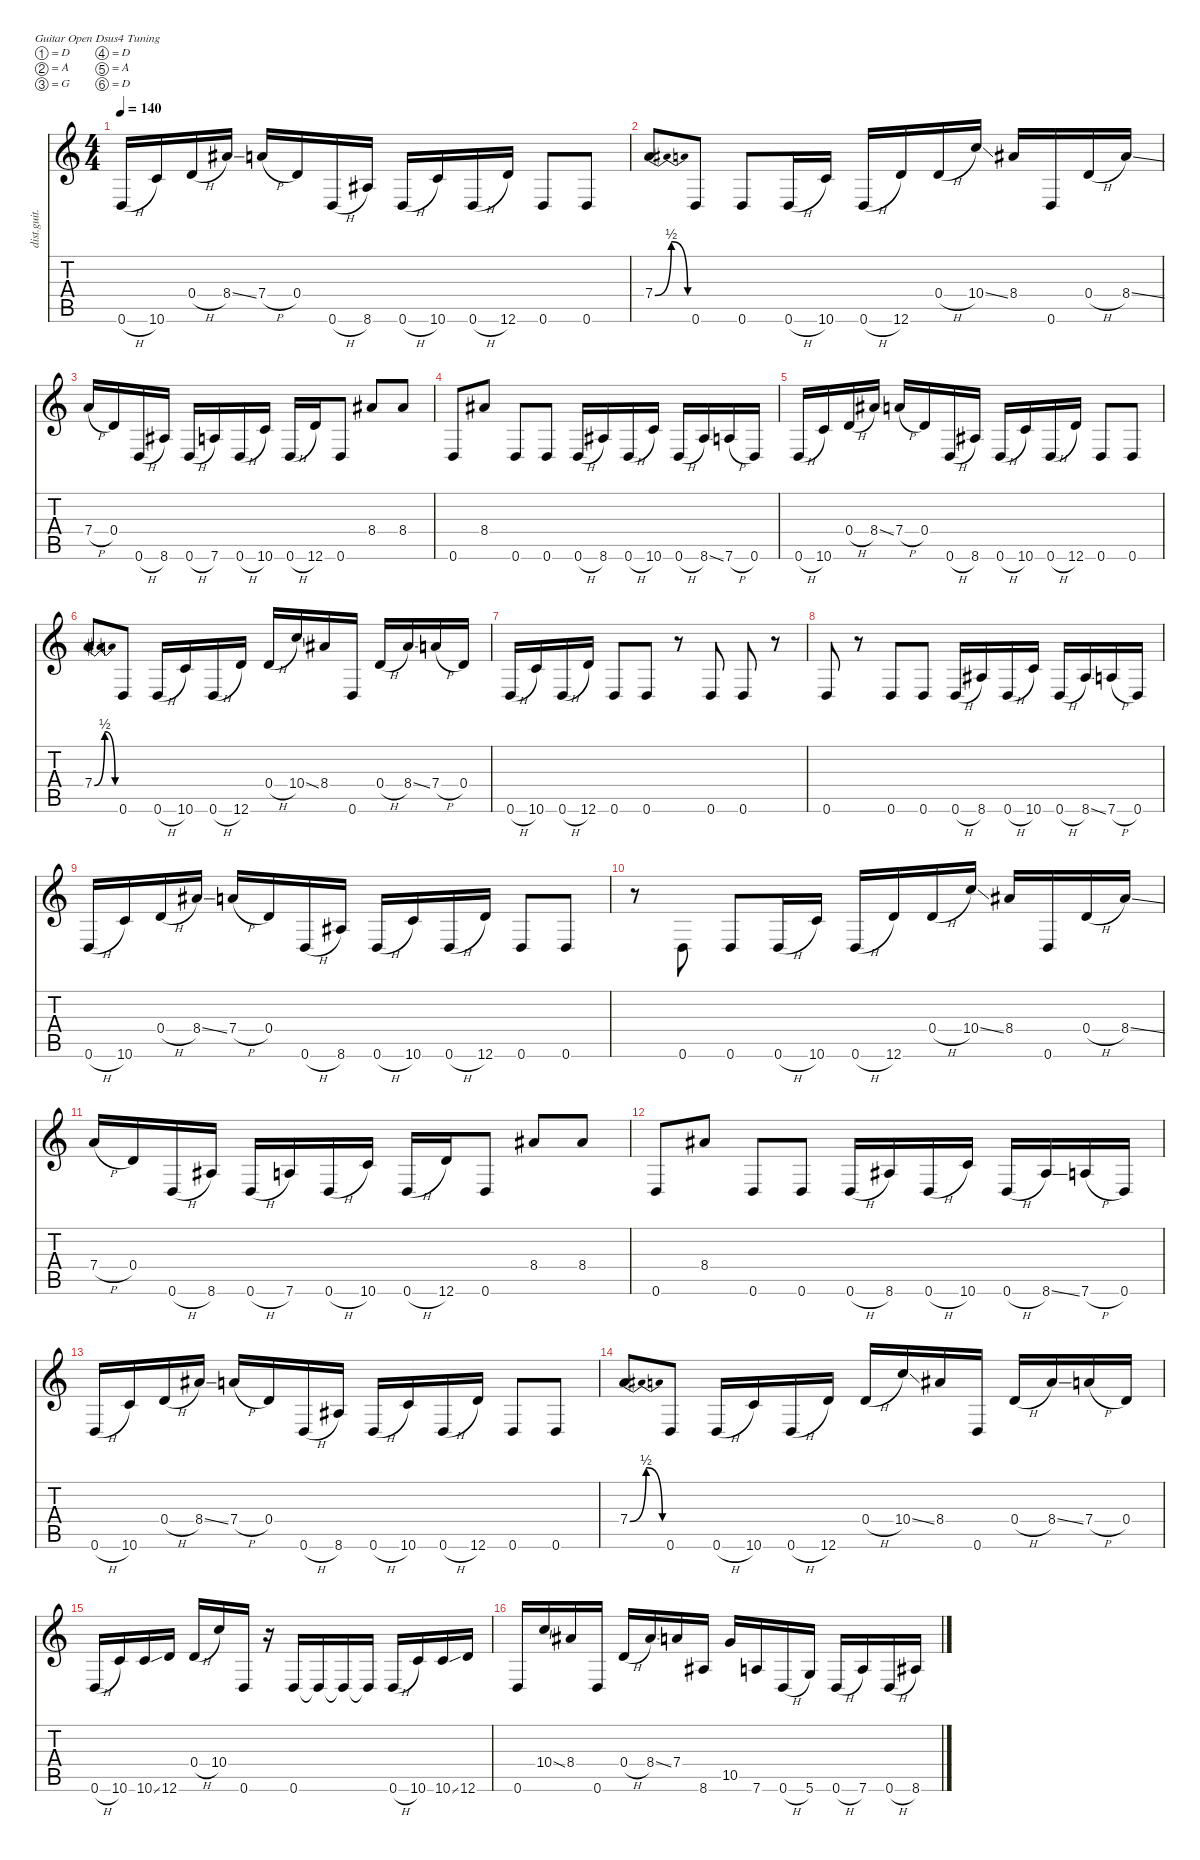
\defaultSystemsLayout 4
\hideDynamics
\bracketExtendMode nobrackets
\otherSystemsTrackNameOrientation horizontal
\track ("Distortion Guitar" "dist.guit.") {instrument distortionguitar}
\staff {score tabs}
\tuning (D4 A3 G3 D3 A2 D2)
\ts (4 4)
\tempo 140
\clef g2
\ks c
0.6{h}.16{dy mf beam Up} 10.6.16{beam Up} 0.4{h}.16{beam Up} 8.4{ss acc #}.16{beam Up} 7.4{h}.16{beam Up} 0.4.16{beam Up} 0.6{h}.16{beam Up} 8.6{acc #}.16{beam Up} 0.6{h}.16{beam Up} 10.6.16{beam Up} 0.6{h}.16{beam Up} 12.6.16{beam Up} 0.6.8{beam Up} 0.6.8{beam Up} |
7.4{be (bendrelease 0 0 9.6 2 20.4 2 30 0)}.8{beam Up} 0.6.8{beam Up} 0.6.8{beam Up} 0.6{h}.16{beam Up} 10.6.16{beam Up} 0.6{h}.16{beam Up} 12.6.16{beam Up} 0.4{h}.16{beam Up} 10.4{ss}.16{beam Up} 8.4{acc #}.16{beam Up} 0.6.16{beam Up} 0.4{h}.16{beam Up} 8.4{ss acc #}.16{beam Up} |
7.4{h}.16{beam Up} 0.4.16{beam Up} 0.6{h}.16{beam Up} 8.6{acc #}.16{beam Up} 0.6{h}.16{beam Up} 7.6.16{beam Up} 0.6{h}.16{beam Up} 10.6.16{beam Up} 0.6{h}.16{beam Up} 12.6.16{beam Up} 0.6.8{beam Up} 8.4{acc #}.8{beam Up} 8.4{acc #}.8{beam Up} |
0.6.8{beam Up} 8.4{acc #}.8{beam Up} 0.6.8{beam Up} 0.6.8{beam Up} 0.6{h}.16{beam Up} 8.6{acc #}.16{beam Up} 0.6{h}.16{beam Up} 10.6.16{beam Up} 0.6{h}.16{beam Up} 8.6{ss acc #}.16{beam Up} 7.6{h}.16{beam Up} 0.6.16{beam Up} |
0.6{h}.16{beam Up} 10.6.16{beam Up} 0.4{h}.16{beam Up} 8.4{ss acc #}.16{beam Up} 7.4{h}.16{beam Up} 0.4.16{beam Up} 0.6{h}.16{beam Up} 8.6{acc #}.16{beam Up} 0.6{h}.16{beam Up} 10.6.16{beam Up} 0.6{h}.16{beam Up} 12.6.16{beam Up} 0.6.8{beam Up} 0.6.8{beam Up} |
7.4{be (bendrelease 0 0 9.6 2 20.4 2 30 0)}.8{beam Up} 0.6.8{beam Up} 0.6{h}.16{beam Up} 10.6.16{beam Up} 0.6{h}.16{beam Up} 12.6.16{beam Up} 0.4{h}.16{beam Up} 10.4{ss}.16{beam Up} 8.4{acc #}.16{beam Up} 0.6.16{beam Up} 0.4{h}.16{beam Up} 8.4{ss acc #}.16{beam Up} 7.4{h}.16{beam Up} 0.4.16{beam Up} |
0.6{h}.16{beam Up} 10.6.16{beam Up} 0.6{h}.16{beam Up} 12.6.16{beam Up} 0.6.8{beam Up} 0.6.8{beam Up} r.8{beam Up} 0.6.8{beam Up} 0.6.8{beam Up} r.8{beam Up} |
0.6.8{beam Up} r.8{beam Up} 0.6.8{beam Up} 0.6.8{beam Up} 0.6{h}.16{beam Up} 8.6{acc #}.16{beam Up} 0.6{h}.16{beam Up} 10.6.16{beam Up} 0.6{h}.16{beam Up} 8.6{ss acc #}.16{beam Up} 7.6{h}.16{beam Up} 0.6.16{beam Up} |
0.6{h}.16{beam Up} 10.6.16{beam Up} 0.4{h}.16{beam Up} 8.4{ss acc #}.16{beam Up} 7.4{h}.16{beam Up} 0.4.16{beam Up} 0.6{h}.16{beam Up} 8.6{acc #}.16{beam Up} 0.6{h}.16{beam Up} 10.6.16{beam Up} 0.6{h}.16{beam Up} 12.6.16{beam Up} 0.6.8{beam Up} 0.6.8{beam Up} |
r.8{beam Down} 0.6.8{beam Up} 0.6.8{beam Up} 0.6{h}.16{beam Up} 10.6.16{beam Up} 0.6{h}.16{beam Up} 12.6.16{beam Up} 0.4{h}.16{beam Up} 10.4{ss}.16{beam Up} 8.4{acc #}.16{beam Up} 0.6.16{beam Up} 0.4{h}.16{beam Up} 8.4{ss acc #}.16{beam Up} |
7.4{h}.16{beam Up} 0.4.16{beam Up} 0.6{h}.16{beam Up} 8.6{acc #}.16{beam Up} 0.6{h}.16{beam Up} 7.6.16{beam Up} 0.6{h}.16{beam Up} 10.6.16{beam Up} 0.6{h}.16{beam Up} 12.6.16{beam Up} 0.6.8{beam Up} 8.4{acc #}.8{beam Up} 8.4{acc #}.8{beam Up} |
0.6.8{beam Up} 8.4{acc #}.8{beam Up} 0.6.8{beam Up} 0.6.8{beam Up} 0.6{h}.16{beam Up} 8.6{acc #}.16{beam Up} 0.6{h}.16{beam Up} 10.6.16{beam Up} 0.6{h}.16{beam Up} 8.6{ss acc #}.16{beam Up} 7.6{h}.16{beam Up} 0.6.16{beam Up} |
0.6{h}.16{beam Up} 10.6.16{beam Up} 0.4{h}.16{beam Up} 8.4{ss acc #}.16{beam Up} 7.4{h}.16{beam Up} 0.4.16{beam Up} 0.6{h}.16{beam Up} 8.6{acc #}.16{beam Up} 0.6{h}.16{beam Up} 10.6.16{beam Up} 0.6{h}.16{beam Up} 12.6.16{beam Up} 0.6.8{beam Up} 0.6.8{beam Up} |
7.4{be (bendrelease 0 0 9.6 2 20.4 2 30 0)}.8{beam Up} 0.6.8{beam Up} 0.6{h}.16{beam Up} 10.6.16{beam Up} 0.6{h}.16{beam Up} 12.6.16{beam Up} 0.4{h}.16{beam Up} 10.4{ss}.16{beam Up} 8.4{acc #}.16{beam Up} 0.6.16{beam Up} 0.4{h}.16{beam Up} 8.4{ss acc #}.16{beam Up} 7.4{h}.16{beam Up} 0.4.16{beam Up} |
0.6{h}.16{beam Up} 10.6.16{beam Up} 10.6{ss}.16{beam Up} 12.6.16{beam Up} 0.4{h}.16{beam Up} 10.4.16{beam Up} 0.6.16{beam Up} r.16{beam Up} 0.6.16{beam Up} 0.6{t}.16{beam Up} 0.6{t}.16{beam Up} 0.6{t}.16{beam Up} 0.6{h}.16{beam Up} 10.6.16{beam Up} 10.6{ss}.16{beam Up} 12.6.16{beam Up} |
0.6.16{beam Up} 10.4{ss}.16{beam Up} 8.4{acc #}.16{beam Up} 0.6.16{beam Up} 0.4{h}.16{beam Up} 8.4{ss acc #}.16{beam Up} 7.4.16{beam Up} 8.6{acc #}.16{beam Up} 10.5.16{beam Up} 7.6.16{beam Up} 0.6{h}.16{beam Up} 5.6.16{beam Up} 0.6{h}.16{beam Up} 7.6.16{beam Up} 0.6{h}.16{beam Up} 8.6{acc #}.16{beam Up}
